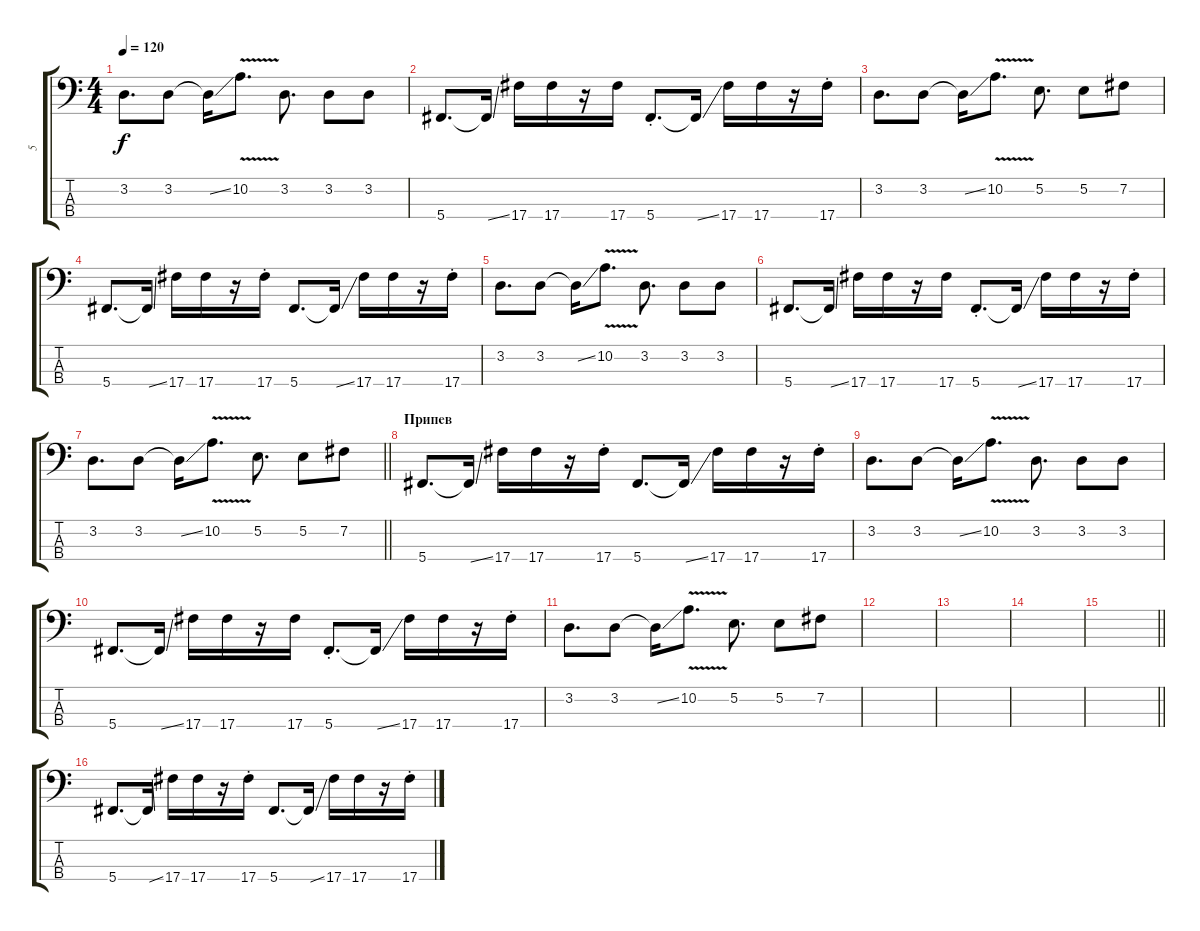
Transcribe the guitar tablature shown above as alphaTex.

\track ("5" "5") {instrument synthbass1 bank 17}
\staff {score tabs}
\tuning (E2 B1 Gb1 Db1) {hide}
\ts (4 4)
\tempo 120
\clef f4
\ks c
3.2.8{d dy f} 3.2.8 3.2{ss t}.16 10.2{v}.8{d} 3.2.8{d} 3.2.8 3.2.8 |
5.4.8{d} 5.4{ss t}.16 17.4.16 17.4.16 r.16 17.4.16 5.4{st}.8{d} 5.4{ss t}.16 17.4.16 17.4.16 r.16 17.4{st}.16 |
3.2.8{d} 3.2.8 3.2{ss t}.16 10.2{v}.8{d} 5.2.8{d} 5.2.8 7.2.8 |
5.4.8{d} 5.4{ss t}.16 17.4.16 17.4.16 r.16 17.4{st}.16 5.4.8{d} 5.4{ss t}.16 17.4.16 17.4.16 r.16 17.4{st}.16 |
3.2.8{d} 3.2.8 3.2{ss t}.16 10.2{v}.8{d} 3.2.8{d} 3.2.8 3.2.8 |
5.4.8{d} 5.4{ss t}.16 17.4.16 17.4.16 r.16 17.4.16 5.4{st}.8{d} 5.4{ss t}.16 17.4.16 17.4.16 r.16 17.4{st}.16 |
\barLineRight lightlight
3.2.8{d} 3.2.8 3.2{ss t}.16 10.2{v}.8{d} 5.2.8{d} 5.2.8 7.2.8 |
\section ("" "Припев")
5.4.8{d} 5.4{ss t}.16 17.4.16 17.4.16 r.16 17.4{st}.16 5.4.8{d} 5.4{ss t}.16 17.4.16 17.4.16 r.16 17.4{st}.16 |
3.2.8{d} 3.2.8 3.2{ss t}.16 10.2{v}.8{d} 3.2.8{d} 3.2.8 3.2.8 |
5.4.8{d} 5.4{ss t}.16 17.4.16 17.4.16 r.16 17.4.16 5.4{st}.8{d} 5.4{ss t}.16 17.4.16 17.4.16 r.16 17.4{st}.16 |
3.2.8{d} 3.2.8 3.2{ss t}.16 10.2{v}.8{d} 5.2.8{d} 5.2.8 7.2.8 |
|
|
|
\barLineRight lightlight
|
5.4.8{d} 5.4{ss t}.16 17.4.16 17.4.16 r.16 17.4{st}.16 5.4.8{d} 5.4{ss t}.16 17.4.16 17.4.16 r.16 17.4{st}.16
